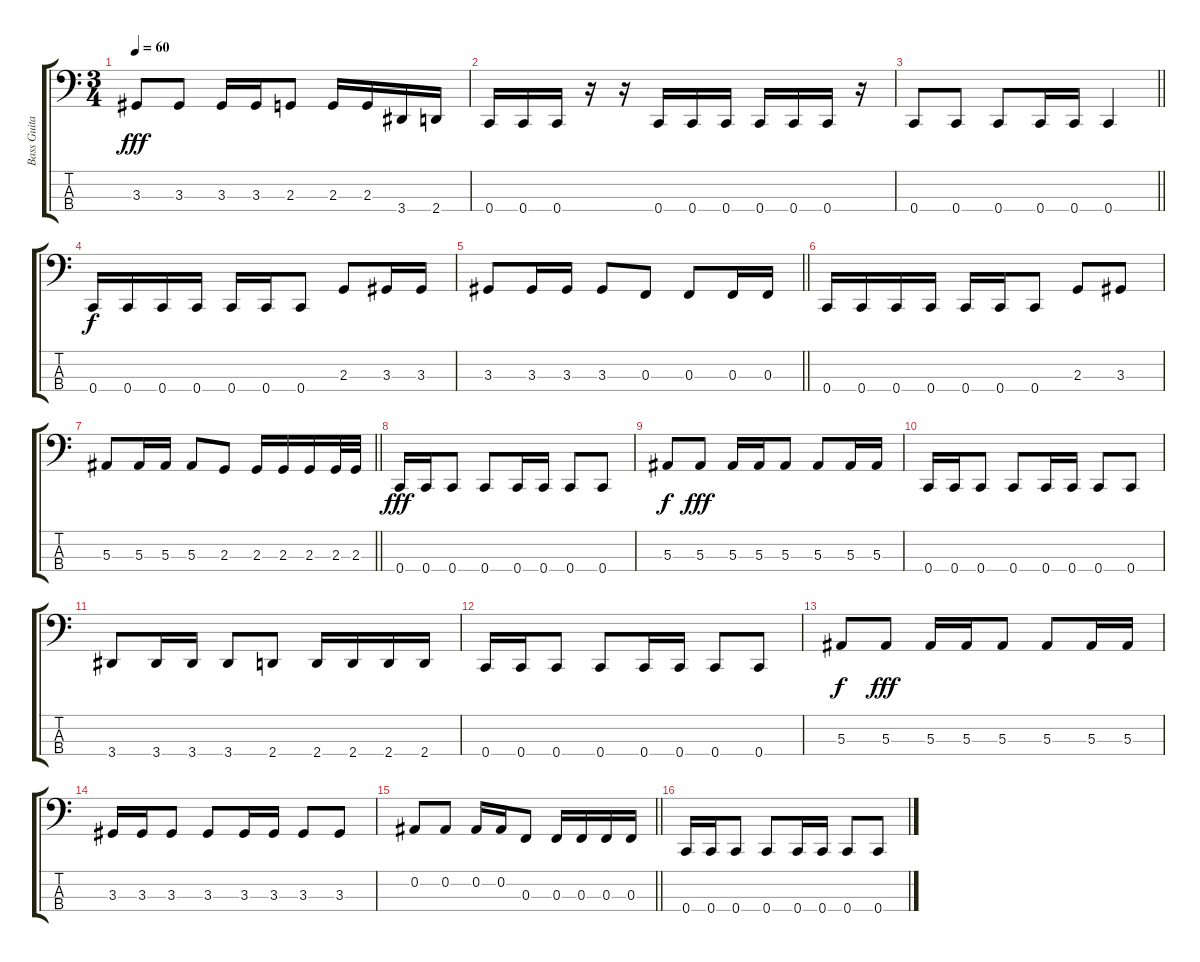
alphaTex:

\track ("Bass Guitar" "Bass Guita") {instrument electricbassfinger}
\staff {score tabs}
\tuning (Eb2 Bb1 F1 C1) {hide}
\ts (3 4)
\tempo 60
\clef f4
\ks c
3.3.8{dy fff} 3.3.8 3.3.16 3.3.16 2.3.8 2.3.16 2.3.16 3.4.16 2.4.16 |
0.4.16 0.4.16 0.4.16 r.16 r.16 0.4.16 0.4.16 0.4.16 0.4.16 0.4.16 0.4.16 r.16 |
\barLineRight lightlight
0.4.8 0.4.8 0.4.8 0.4.16 0.4.16 0.4.4 |
0.4.16{dy f} 0.4.16 0.4.16 0.4.16 0.4.16 0.4.16 0.4.8 2.3.8 3.3.16 3.3.16 |
\barLineRight lightlight
3.3.8 3.3.16 3.3.16 3.3.8 0.3.8 0.3.8 0.3.16 0.3.16 |
0.4.16 0.4.16 0.4.16 0.4.16 0.4.16 0.4.16 0.4.8 2.3.8 3.3.8 |
\barLineRight lightlight
5.3.8 5.3.16 5.3.16 5.3.8 2.3.8 2.3.16 2.3.16 2.3.16 2.3.32 2.3.32 |
0.4.16{dy fff} 0.4.16 0.4.8 0.4.8 0.4.16 0.4.16 0.4.8 0.4.8 |
5.3.8{dy f} 5.3.8{dy fff} 5.3.16 5.3.16 5.3.8 5.3.8 5.3.16 5.3.16 |
0.4.16 0.4.16 0.4.8 0.4.8 0.4.16 0.4.16 0.4.8 0.4.8 |
3.4.8 3.4.16 3.4.16 3.4.8 2.4.8 2.4.16 2.4.16 2.4.16 2.4.16 |
0.4.16 0.4.16 0.4.8 0.4.8 0.4.16 0.4.16 0.4.8 0.4.8 |
5.3.8{dy f} 5.3.8{dy fff} 5.3.16 5.3.16 5.3.8 5.3.8 5.3.16 5.3.16 |
3.3.16 3.3.16 3.3.8 3.3.8 3.3.16 3.3.16 3.3.8 3.3.8 |
\barLineRight lightlight
0.2.8 0.2.8 0.2.16 0.2.16 0.3.8 0.3.16 0.3.16 0.3.16 0.3.16 |
0.4.16 0.4.16 0.4.8 0.4.8 0.4.16 0.4.16 0.4.8 0.4.8
